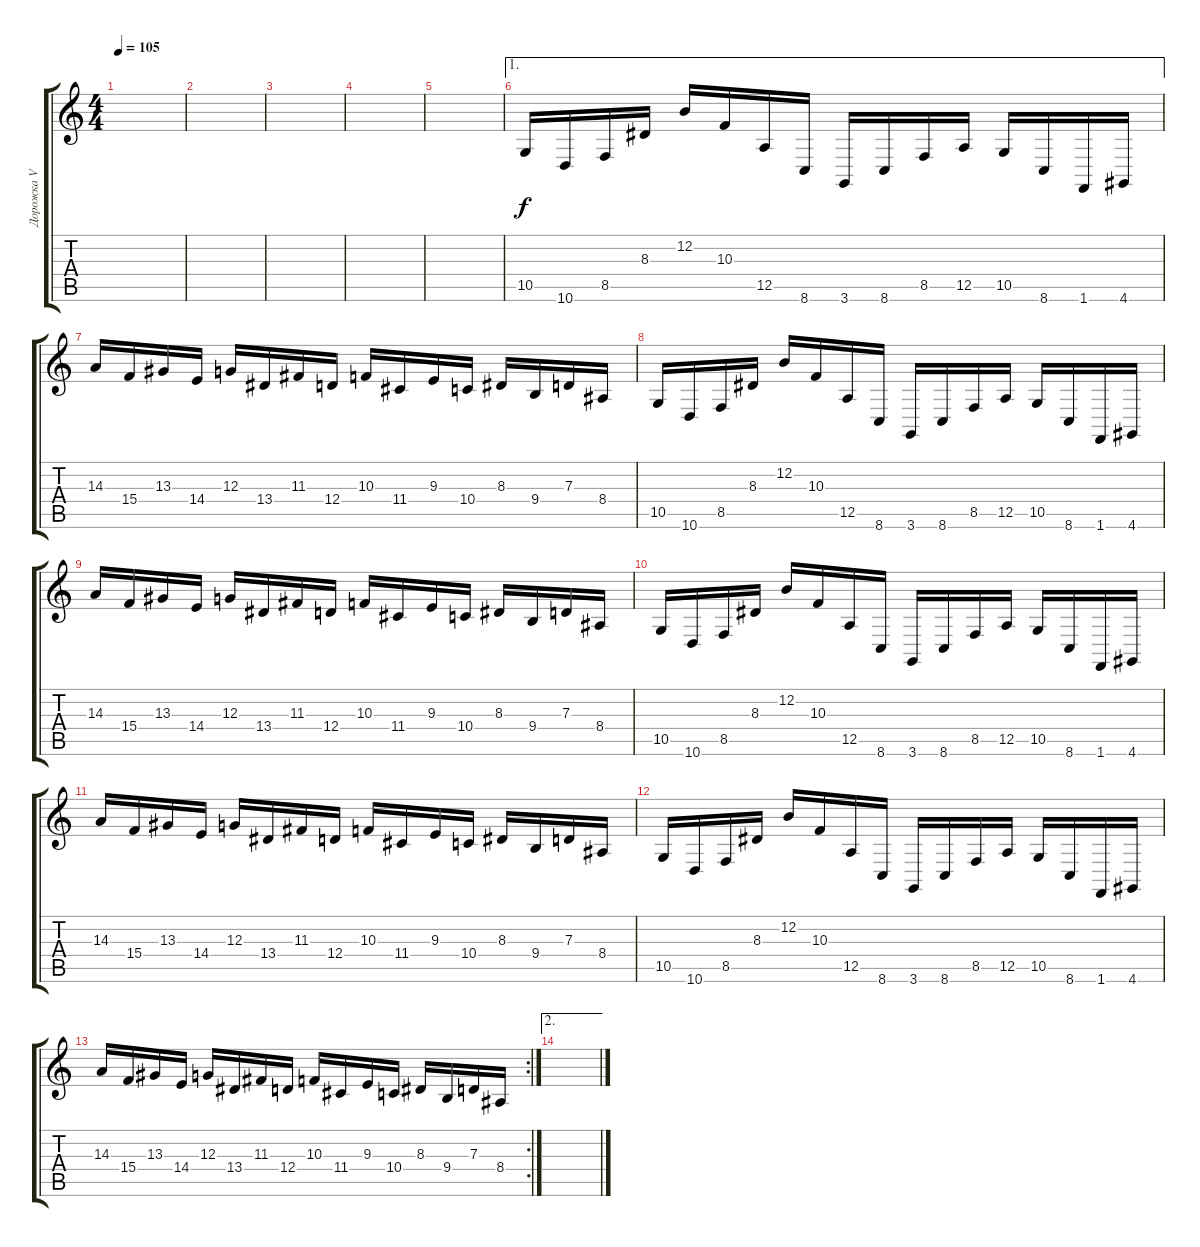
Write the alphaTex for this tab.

\track ("Дорожка V" "Дорожка V") {instrument woodblock}
\staff {score tabs}
\tuning (E4 B3 G3 D3 A2 E2) {hide}
\ts (4 4)
\tempo 105
\clef g2
\ks c
|
|
|
|
|
\ae 1
10.5.16 10.6.16 8.5.16 8.3.16 12.2.16 10.3.16 12.5.16 8.6.16 3.6.16 8.6.16 8.5.16 12.5.16 10.5.16 8.6.16 1.6.16 4.6.16 |
14.3.16 15.4.16 13.3.16 14.4.16 12.3.16 13.4.16 11.3.16 12.4.16 10.3.16 11.4.16 9.3.16 10.4.16 8.3.16 9.4.16 7.3.16 8.4.16 |
10.5.16 10.6.16 8.5.16 8.3.16 12.2.16 10.3.16 12.5.16 8.6.16 3.6.16 8.6.16 8.5.16 12.5.16 10.5.16 8.6.16 1.6.16 4.6.16 |
14.3.16 15.4.16 13.3.16 14.4.16 12.3.16 13.4.16 11.3.16 12.4.16 10.3.16 11.4.16 9.3.16 10.4.16 8.3.16 9.4.16 7.3.16 8.4.16 |
10.5.16 10.6.16 8.5.16 8.3.16 12.2.16 10.3.16 12.5.16 8.6.16 3.6.16 8.6.16 8.5.16 12.5.16 10.5.16 8.6.16 1.6.16 4.6.16 |
14.3.16 15.4.16 13.3.16 14.4.16 12.3.16 13.4.16 11.3.16 12.4.16 10.3.16 11.4.16 9.3.16 10.4.16 8.3.16 9.4.16 7.3.16 8.4.16 |
10.5.16 10.6.16 8.5.16 8.3.16 12.2.16 10.3.16 12.5.16 8.6.16 3.6.16 8.6.16 8.5.16 12.5.16 10.5.16 8.6.16 1.6.16 4.6.16 |
\rc 2
14.3.16 15.4.16 13.3.16 14.4.16 12.3.16 13.4.16 11.3.16 12.4.16 10.3.16 11.4.16 9.3.16 10.4.16 8.3.16 9.4.16 7.3.16 8.4.16 |
\ae 2
